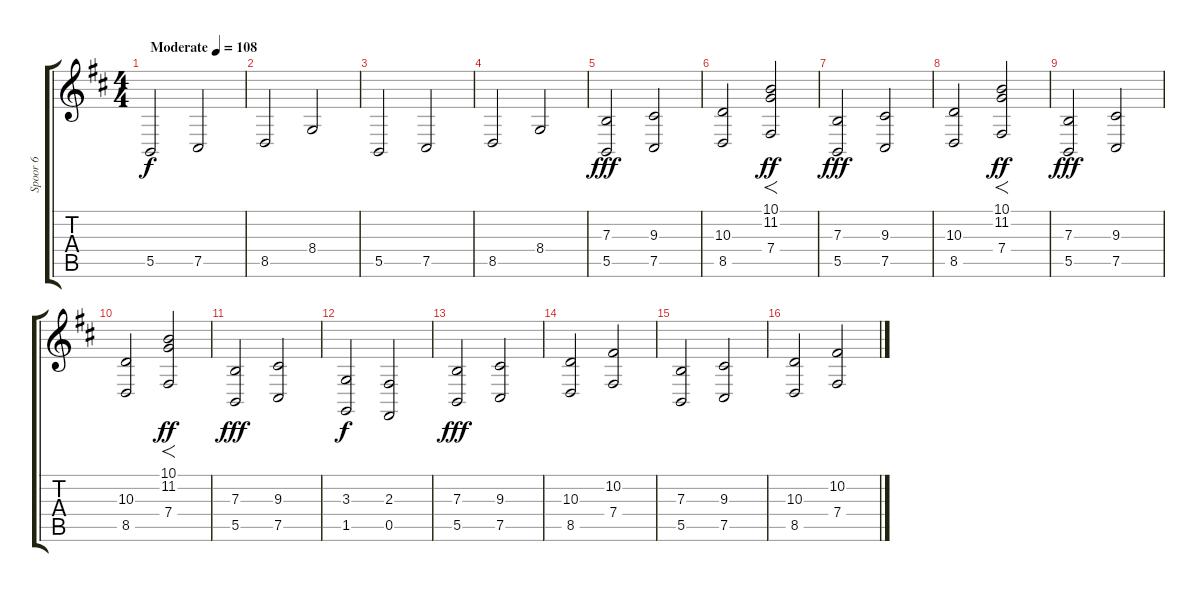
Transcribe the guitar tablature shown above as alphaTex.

\track ("Spoor 6" "Spoor 6") {instrument choiraahs}
\staff {score tabs}
\tuning (Db4 Ab3 E3 B2 Gb2 B1) {hide}
\ts (4 4)
\tempo (108 "Moderate")
\clef g2
\ks d
5.5.2{dy f instrument choiraahs} 7.5.2 |
8.5.2 8.4.2 |
5.5.2 7.5.2 |
8.5.2 8.4.2 |
(7.3 5.5).2{dy fff} (9.3 7.5).2 |
(10.3 8.5).2 (10.1 11.2 7.4).2{f dy ff} |
(7.3 5.5).2{dy fff} (9.3 7.5).2 |
(10.3 8.5).2 (10.1 11.2 7.4).2{f dy ff} |
(7.3 5.5).2{dy fff} (9.3 7.5).2 |
(10.3 8.5).2 (10.1 11.2 7.4).2{f dy ff} |
(7.3 5.5).2{dy fff} (9.3 7.5).2 |
(3.3 1.5).2{dy f} (2.3 0.5).2 |
(7.3 5.5).2{dy fff} (9.3 7.5).2 |
(10.3 8.5).2 (10.2 7.4).2 |
(7.3 5.5).2 (9.3 7.5).2 |
(10.3 8.5).2 (10.2 7.4).2
